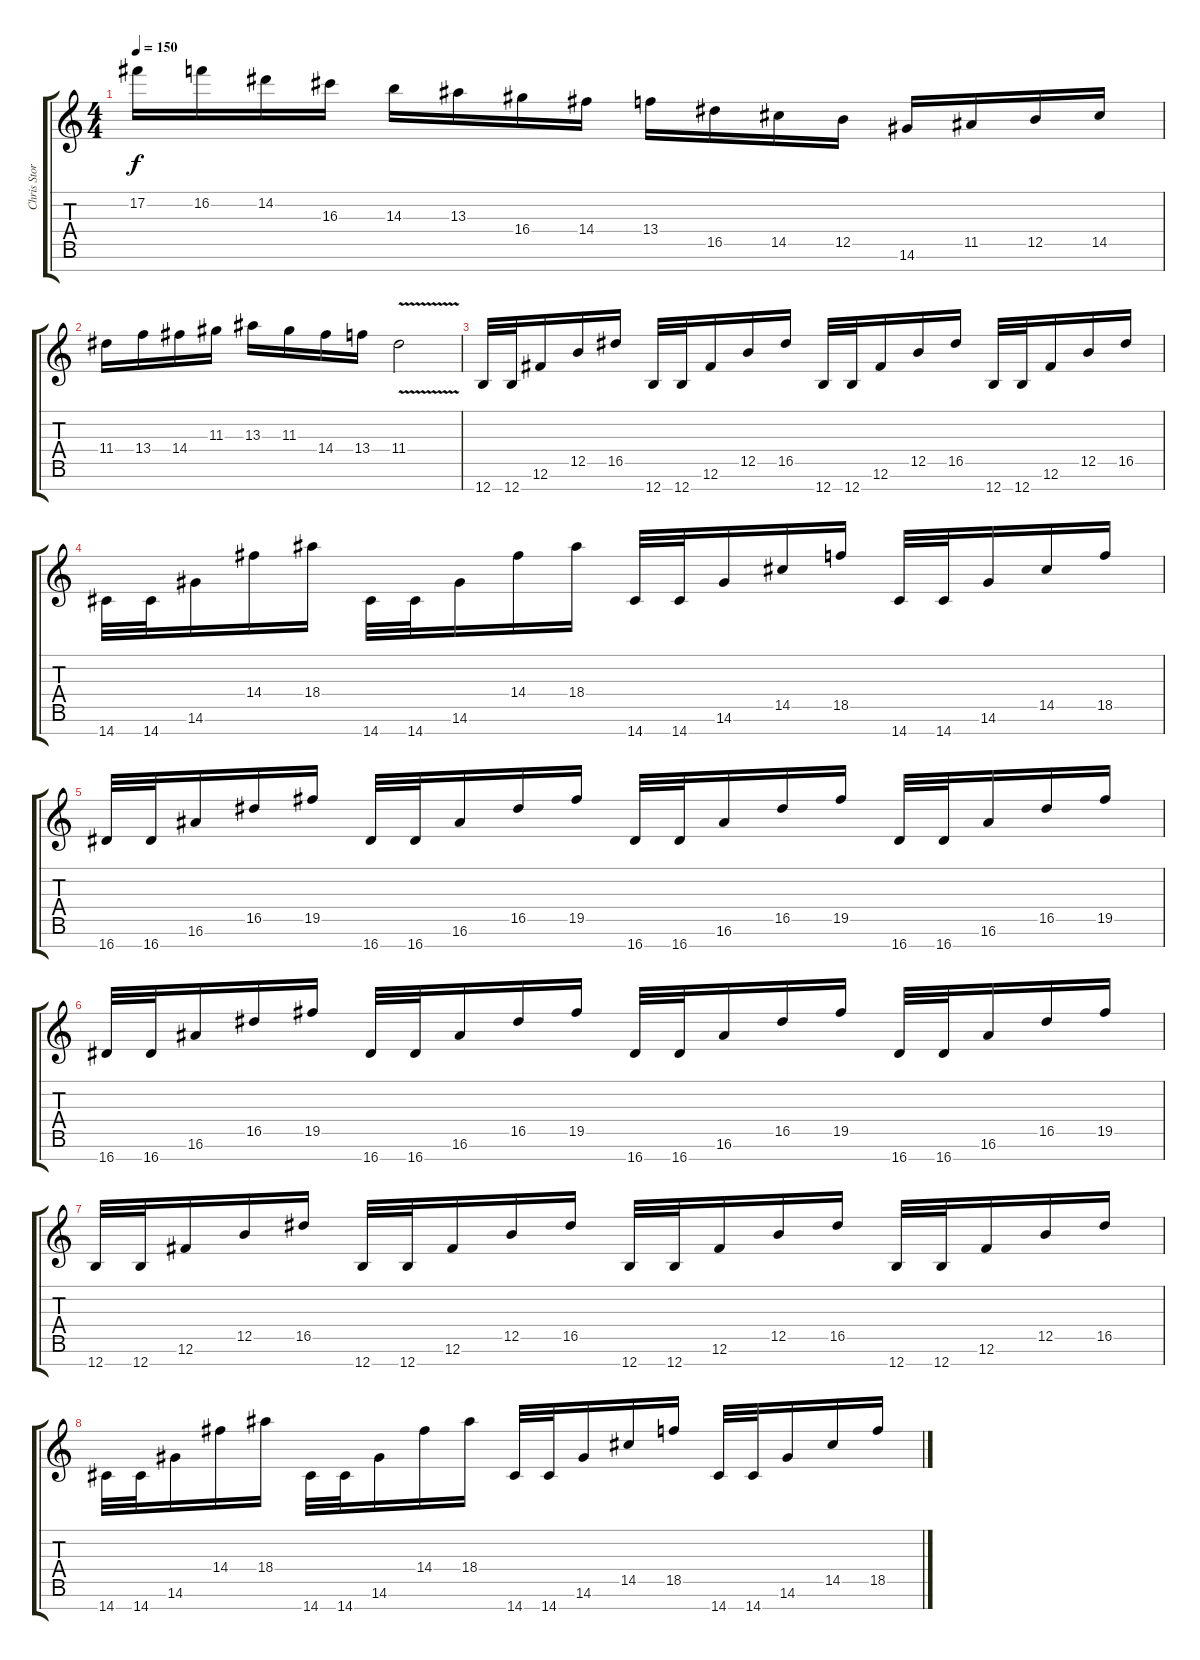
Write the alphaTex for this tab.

\track ("Chris Storey" "Chris Stor") {instrument distortionguitar}
\staff {score tabs}
\tuning (Gb4 Db4 A3 E3 B2 Gb2 B1) {hide}
\ts (4 4)
\tempo 150
\clef g2
\ks c
17.2.16{dy f} 16.2.16 14.2.16 16.3.16 14.3.16 13.3.16 16.4.16 14.4.16 13.4.16 16.5.16 14.5.16 12.5.16 14.6.16 11.5.16 12.5.16 14.5.16 |
11.4.16 13.4.16 14.4.16 11.3.16 13.3.16 11.3.16 14.4.16 13.4.16 11.4{v}.2 |
12.7.32 12.7.32 12.6.16 12.5.16 16.5.16 12.7.32 12.7.32 12.6.16 12.5.16 16.5.16 12.7.32 12.7.32 12.6.16 12.5.16 16.5.16 12.7.32 12.7.32 12.6.16 12.5.16 16.5.16 |
14.7.32 14.7.32 14.6.16 14.4.16 18.4.16 14.7.32 14.7.32 14.6.16 14.4.16 18.4.16 14.7.32 14.7.32 14.6.16 14.5.16 18.5.16 14.7.32 14.7.32 14.6.16 14.5.16 18.5.16 |
16.7.32 16.7.32 16.6.16 16.5.16 19.5.16 16.7.32 16.7.32 16.6.16 16.5.16 19.5.16 16.7.32 16.7.32 16.6.16 16.5.16 19.5.16 16.7.32 16.7.32 16.6.16 16.5.16 19.5.16 |
16.7.32 16.7.32 16.6.16 16.5.16 19.5.16 16.7.32 16.7.32 16.6.16 16.5.16 19.5.16 16.7.32 16.7.32 16.6.16 16.5.16 19.5.16 16.7.32 16.7.32 16.6.16 16.5.16 19.5.16 |
12.7.32 12.7.32 12.6.16 12.5.16 16.5.16 12.7.32 12.7.32 12.6.16 12.5.16 16.5.16 12.7.32 12.7.32 12.6.16 12.5.16 16.5.16 12.7.32 12.7.32 12.6.16 12.5.16 16.5.16 |
14.7.32 14.7.32 14.6.16 14.4.16 18.4.16 14.7.32 14.7.32 14.6.16 14.4.16 18.4.16 14.7.32 14.7.32 14.6.16 14.5.16 18.5.16 14.7.32 14.7.32 14.6.16 14.5.16 18.5.16
